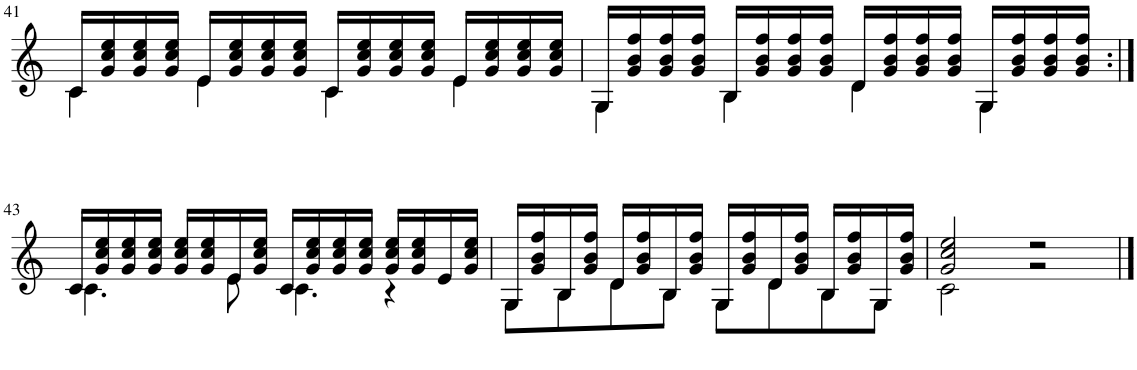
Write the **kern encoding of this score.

**kern
*part1
*staff1
*I"Guitar
!!LO:PB:g=z
*clefG2
*Trd7c12
*k[]
*M4/4
=41
*^
16c/LL	4c\
16g/ 16cc/ 16ee/	.
16g/ 16cc/ 16ee/	.
16g/ 16cc/ 16ee/JJ	.
16e/LL	4e\
16g/ 16cc/ 16ee/	.
16g/ 16cc/ 16ee/	.
16g/ 16cc/ 16ee/JJ	.
16c/LL	4c\
16g/ 16cc/ 16ee/	.
16g/ 16cc/ 16ee/	.
16g/ 16cc/ 16ee/JJ	.
16e/LL	4e\
16g/ 16cc/ 16ee/	.
16g/ 16cc/ 16ee/	.
16g/ 16cc/ 16ee/JJ	.
=42	=42
16G/LL	4G\
16g/ 16b/ 16ff/	.
16g/ 16b/ 16ff/	.
16g/ 16b/ 16ff/JJ	.
16B/LL	4B\
16g/ 16b/ 16ff/	.
16g/ 16b/ 16ff/	.
16g/ 16b/ 16ff/JJ	.
16d/LL	4d\
16g/ 16b/ 16ff/	.
16g/ 16b/ 16ff/	.
16g/ 16b/ 16ff/JJ	.
16G/LL	4G\
16g/ 16b/ 16ff/	.
16g/ 16b/ 16ff/	.
16g/ 16b/ 16ff/JJ	.
!!LO:LB:g=z	!!
=43:|!	=43:|!
16c/LL	4.c\
16g/ 16cc/ 16ee/	.
16g/ 16cc/ 16ee/	.
16g/ 16cc/ 16ee/JJ	.
16g/ 16cc/ 16ee/LL	.
16g/ 16cc/ 16ee/	.
16e/	8e\
16g/ 16cc/ 16ee/JJ	.
16c/LL	4.c\
16g/ 16cc/ 16ee/	.
16g/ 16cc/ 16ee/	.
16g/ 16cc/ 16ee/JJ	.
16g/ 16cc/ 16ee/LL	.
16g/ 16cc/ 16ee/	.
16e/	4r
16g/ 16cc/ 16ee/JJ	.
8ryy	.
=44	=44
16G/LL	8G\L
16g/ 16b/ 16ff/	.
16B/	8B\
16g/ 16b/ 16ff/JJ	.
16d/LL	8d\
16g/ 16b/ 16ff/	.
16B/	8B\J
16g/ 16b/ 16ff/JJ	.
16G/LL	8G\L
16g/ 16b/ 16ff/	.
16d/	8d\
16g/ 16b/ 16ff/JJ	.
16B/LL	8B\
16g/ 16b/ 16ff/	.
16G/	8G\J
16g/ 16b/ 16ff/JJ	.
=45	=45
2g/ 2cc/ 2ee/	2c\
2r	2r
*v	*v
==
*-
